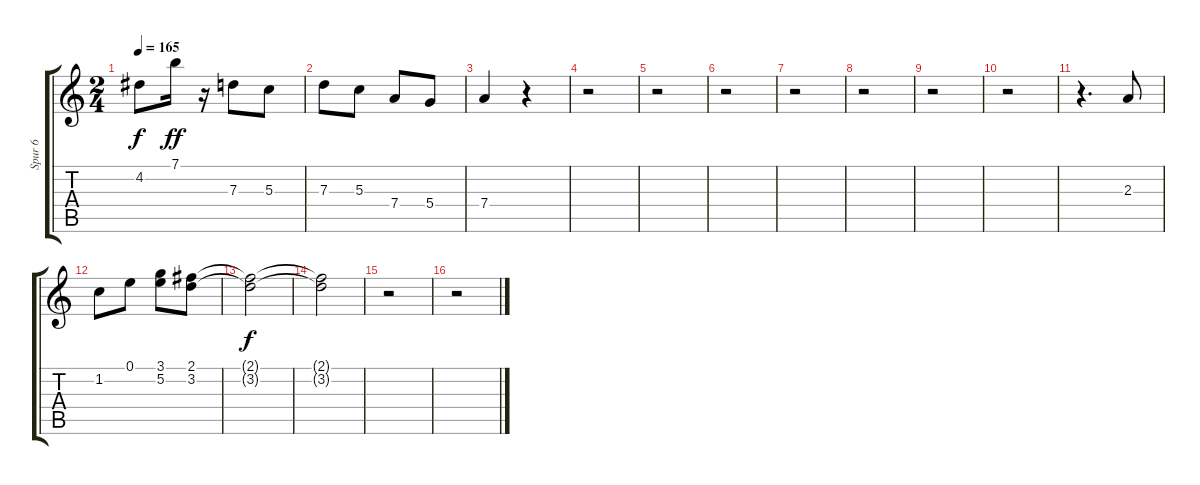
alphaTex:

\track ("Spur 6" "Spur 6") {instrument distortionguitar}
\staff {score tabs}
\tuning (E4 B3 G3 D3 A2 E2) {hide}
\ts (2 4)
\tempo 165
\clef g2
\ks c
4.2{t}.8{dy f} 7.1.16{dy ff} r.16 7.3.8 5.3.8 |
7.3.8 5.3.8 7.4.8 5.4.8 |
7.4.4 r.4 |
r.2 |
r.2 |
r.2 |
r.2 |
r.2 |
r.2 |
r.2 |
r.4{d} 2.3.8 |
1.2.8 0.1.8 (3.1 5.2).8 (2.1 3.2).8 |
(2.1{t} 3.2{t}).2{dy f} |
(2.1{t} 3.2{t}).2 |
r.2 |
r.2
